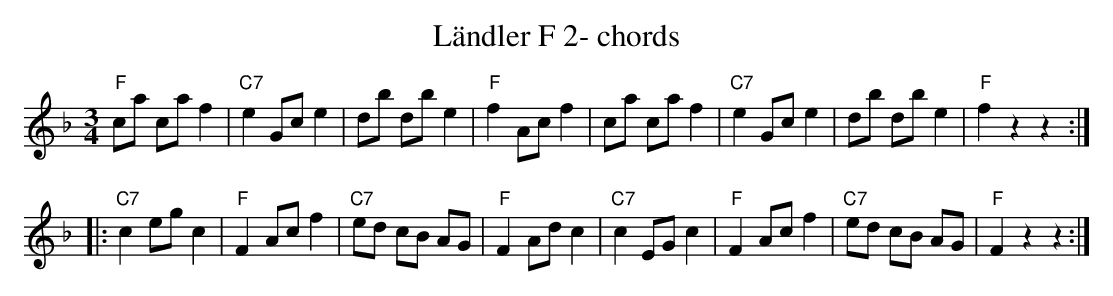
X:1
T:Ländler F 2- chords
M:3/4
L:1/8
K:Fmaj%%MIDI gchordon
"F"ca ca f2 | "C7"e2 Gc e2 | db db e2 | "F"f2 Ac f2 |\
ca ca f2 | "C7"e2 Gc e2 | db db e2 | "F"f2z2z2 ::
"C7"c2 eg c2 | "F"F2 Ac f2 | "C7"ed cB AG | "F"F2 Ad c2 |\
"C7"c2 EG c2 | "F"F2 Ac f2 | "C7"ed cB AG | "F"F2 z2z2 :|
